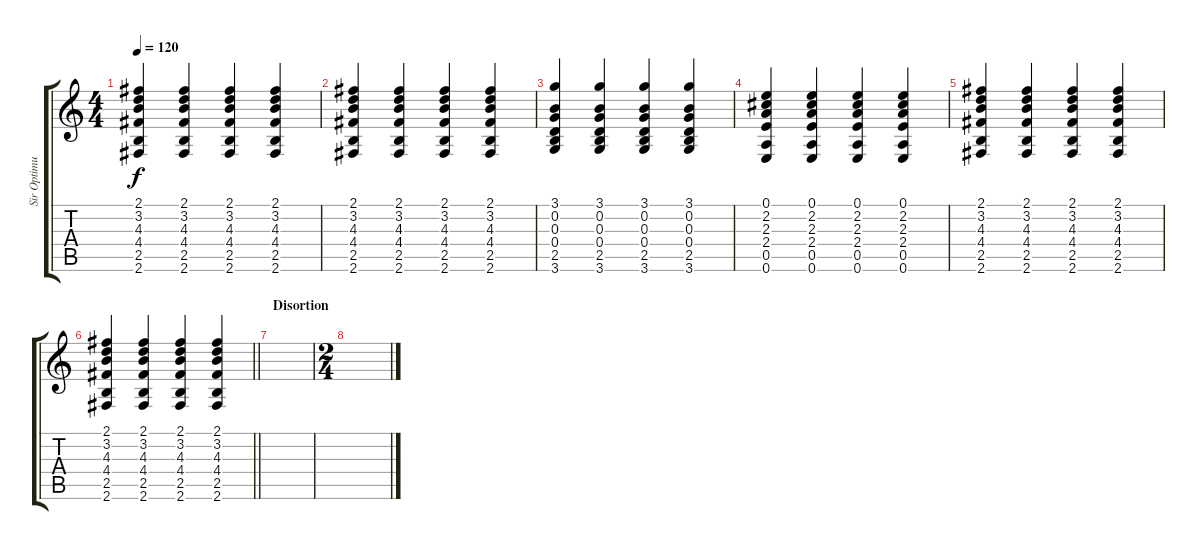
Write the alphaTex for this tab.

\track ("Sir Optimus Prime" "Sir Optimu") {instrument acousticguitarsteel}
\staff {score tabs}
\tuning (E4 B3 G3 D3 A2 E2) {hide}
\ts (4 4)
\tempo 120
\clef g2
\ks c
(2.1 3.2 4.3 4.4 2.5 2.6).4{dy f} (2.1 3.2 4.3 4.4 2.5 2.6).4 (2.1 3.2 4.3 4.4 2.5 2.6).4 (2.1 3.2 4.3 4.4 2.5 2.6).4 |
(2.1 3.2 4.3 4.4 2.5 2.6).4 (2.1 3.2 4.3 4.4 2.5 2.6).4 (2.1 3.2 4.3 4.4 2.5 2.6).4 (2.1 3.2 4.3 4.4 2.5 2.6).4 |
(3.1 0.2 0.3 0.4 2.5 3.6).4 (3.1 0.2 0.3 0.4 2.5 3.6).4 (3.1 0.2 0.3 0.4 2.5 3.6).4 (3.1 0.2 0.3 0.4 2.5 3.6).4 |
(0.1 2.2 2.3 2.4 0.5 0.6).4 (0.1 2.2 2.3 2.4 0.5 0.6).4 (0.1 2.2 2.3 2.4 0.5 0.6).4 (0.1 2.2 2.3 2.4 0.5 0.6).4 |
(2.1 3.2 4.3 4.4 2.5 2.6).4 (2.1 3.2 4.3 4.4 2.5 2.6).4 (2.1 3.2 4.3 4.4 2.5 2.6).4 (2.1 3.2 4.3 4.4 2.5 2.6).4 |
\barLineRight lightlight
(2.1 3.2 4.3 4.4 2.5 2.6).4 (2.1 3.2 4.3 4.4 2.5 2.6).4 (2.1 3.2 4.3 4.4 2.5 2.6).4 (2.1 3.2 4.3 4.4 2.5 2.6).4 |
\section ("" "Disortion")
|
\ts (2 4)
